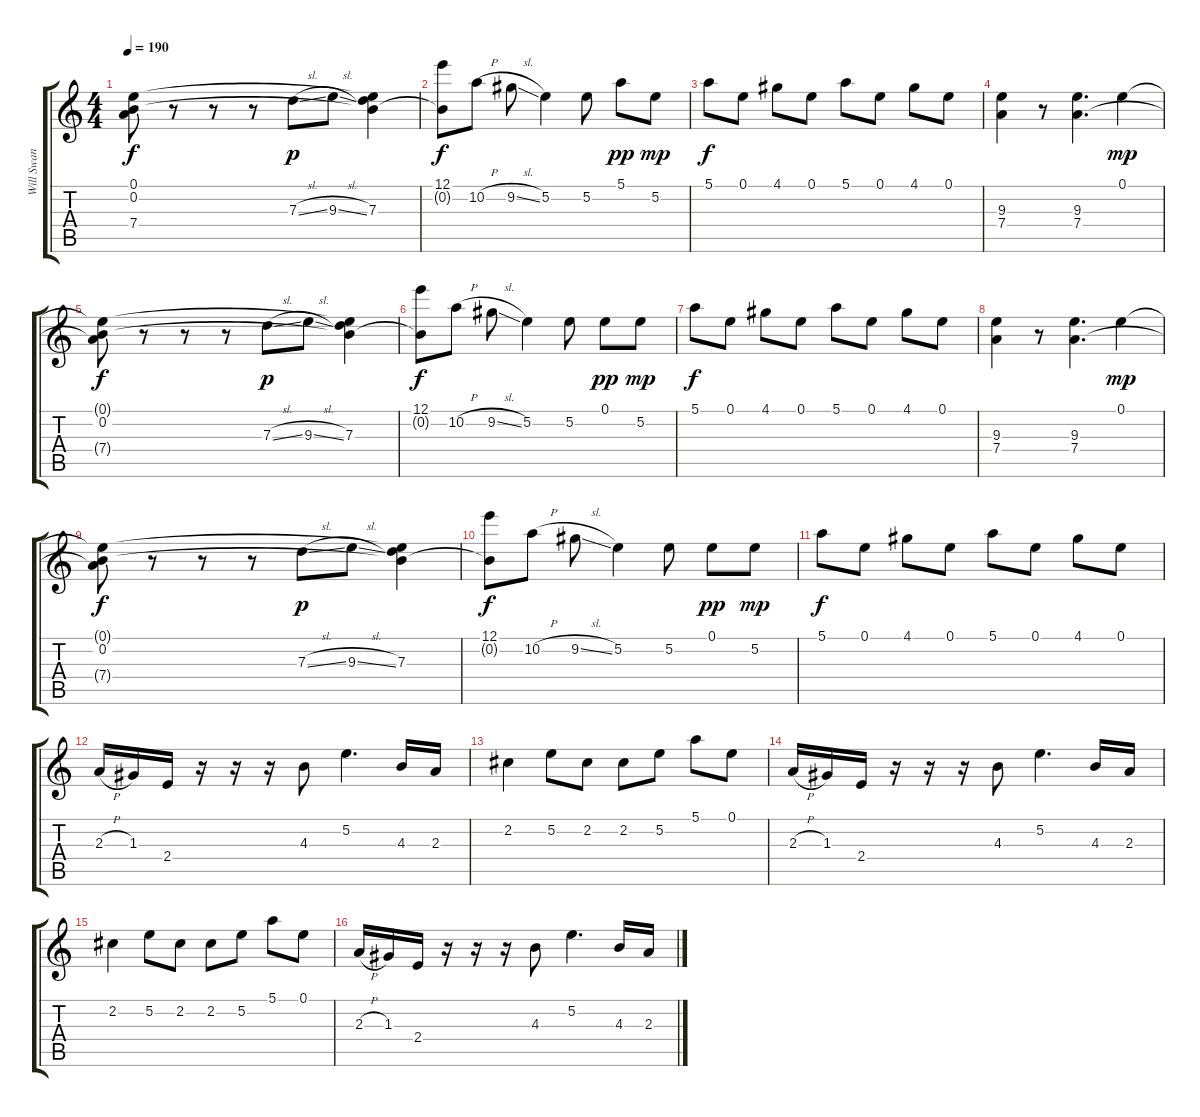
\track ("Will Swan" "Will Swan") {instrument distortionguitar}
\staff {score tabs}
\tuning (E4 B3 G3 D3 A2 E2) {hide}
\ts (4 4)
\tempo 190
\clef g2
\ks c
(0.1{t} 0.2 7.4{t}).8{dy f} r.8 r.8 r.8 7.3{sl}.8{dy p} 9.3{sl}.8 (0.1{t} 0.2{t} 7.3).4 |
(12.1 0.2{t}).8{dy f} 10.2{h}.8 9.2{sl}.8 5.2.4 5.2.8 5.1.8{dy pp} 5.2.8{dy mp} |
5.1.8{dy f} 0.1.8 4.1.8 0.1.8 5.1.8 0.1.8 4.1.8 0.1.8 |
(9.3 7.4).4 r.8 (9.3 7.4).4{d} 0.1.4{dy mp} |
(0.1{t} 0.2 7.4{t}).8{dy f} r.8 r.8 r.8 7.3{sl}.8{dy p} 9.3{sl}.8 (0.1{t} 0.2{t} 7.3).4 |
(12.1 0.2{t}).8{dy f} 10.2{h}.8 9.2{sl}.8 5.2.4 5.2.8 0.1.8{dy pp} 5.2.8{dy mp} |
5.1.8{dy f} 0.1.8 4.1.8 0.1.8 5.1.8 0.1.8 4.1.8 0.1.8 |
(9.3 7.4).4 r.8 (9.3 7.4).4{d} 0.1.4{dy mp} |
(0.1{t} 0.2 7.4{t}).8{dy f} r.8 r.8 r.8 7.3{sl}.8{dy p} 9.3{sl}.8 (0.1{t} 0.2{t} 7.3).4 |
(12.1 0.2{t}).8{dy f} 10.2{h}.8 9.2{sl}.8 5.2.4 5.2.8 0.1.8{dy pp} 5.2.8{dy mp} |
5.1.8{dy f} 0.1.8 4.1.8 0.1.8 5.1.8 0.1.8 4.1.8 0.1.8 |
2.3{h}.16 1.3.16 2.4.16 r.16 r.16 r.16 4.3.8 5.2.4{d} 4.3.16 2.3.16 |
2.2.4 5.2.8 2.2.8 2.2.8 5.2.8 5.1.8 0.1.8 |
2.3{h}.16 1.3.16 2.4.16 r.16 r.16 r.16 4.3.8 5.2.4{d} 4.3.16 2.3.16 |
2.2.4 5.2.8 2.2.8 2.2.8 5.2.8 5.1.8 0.1.8 |
2.3{h}.16 1.3.16 2.4.16 r.16 r.16 r.16 4.3.8 5.2.4{d} 4.3.16 2.3.16
